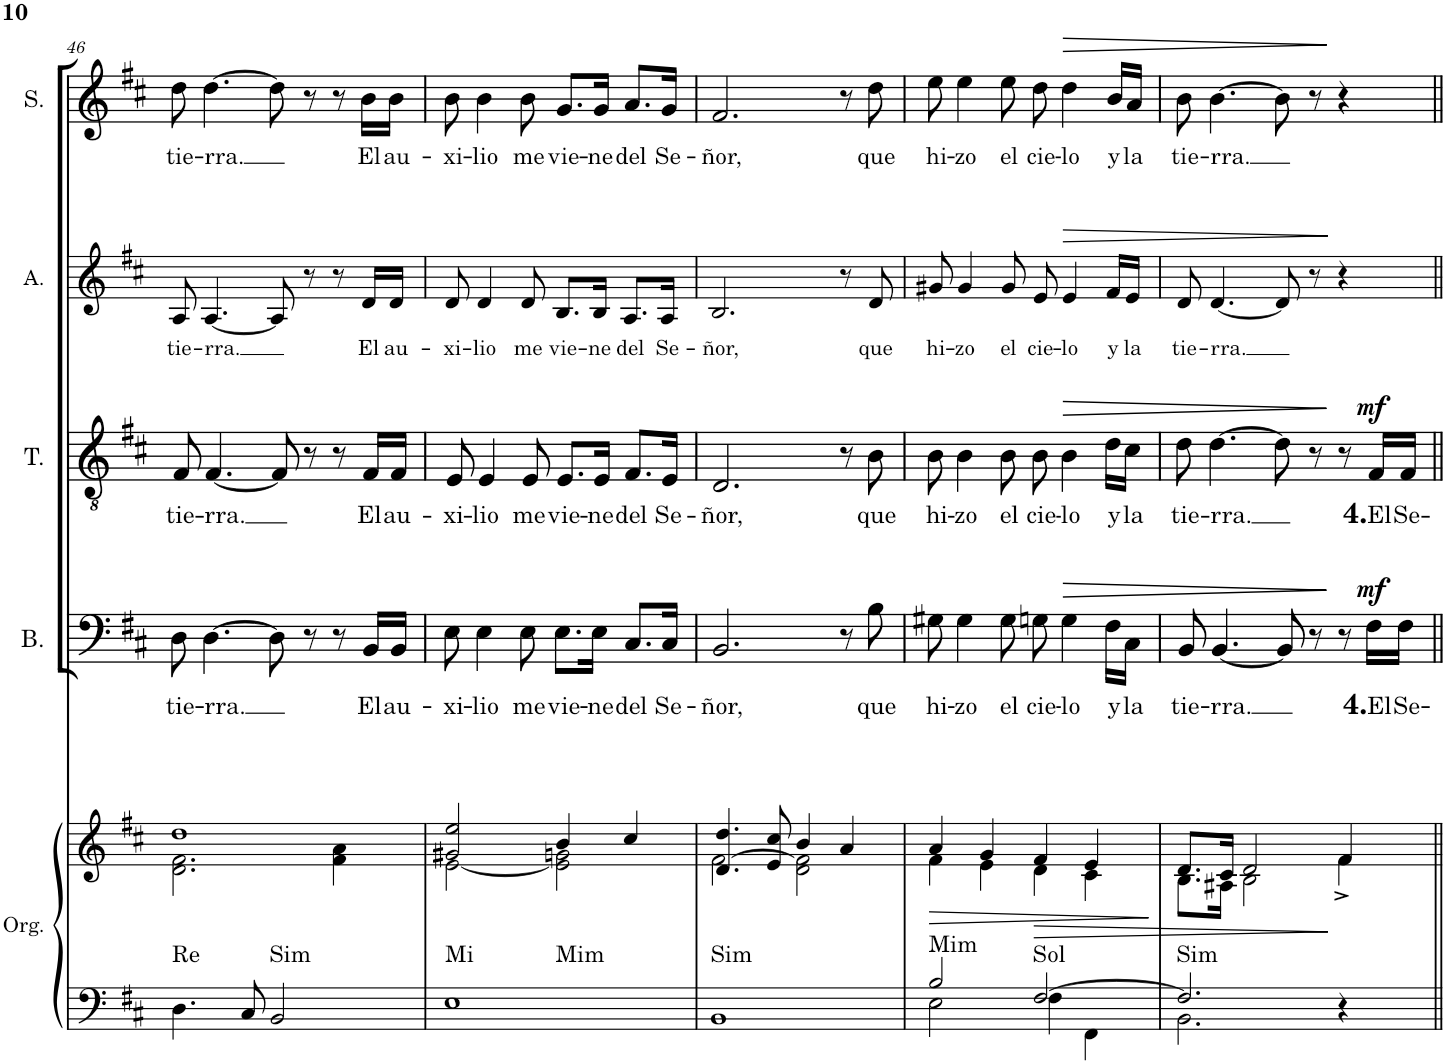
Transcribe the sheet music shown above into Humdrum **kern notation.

**kern	**kern	**dynam	**harte	**kern	**text	**dynam	**kern	**text	**dynam	**kern	**text	**dynam	**kern	**text	**dynam
*part5	*part5	*part5	*part5	*part4	*part4	*part4	*part3	*part3	*part3	*part2	*part2	*part2	*part1	*part1	*part1
*staff6	*staff5	*staff5/6	*	*staff4	*staff4	*staff4	*staff3	*staff3	*staff3	*staff2	*staff2	*staff2	*staff1	*staff1	*staff1
*I"Órgano	*	*	*	*I"Bajo	*	*	*I"Tenor	*	*	*I"Alto	*	*	*I"Soprano	*	*
*	*	*	*	*I'B.	*	*	*I'T.	*	*	*I'A.	*	*	*I'S.	*	*
!!LO:PB:g=z
*clefF4	*clefG2	*	*	*clefF4	*	*	*clefGv2	*	*	*clefG2	*	*	*clefG2	*	*
*k[f#c#]	*k[f#c#]	*	*	*k[f#c#]	*	*	*k[f#c#]	*	*	*k[f#c#]	*	*	*k[f#c#]	*	*
*M4/4	*M4/4	*	*	*M4/4	*	*	*M4/4	*	*	*M4/4	*	*	*M4/4	*	*
*met(c)	*met(c)	*	*	*met(c)	*	*	*met(c)	*	*	*met(c)	*	*	*met(c)	*	*
=46	=46	=46	=46	=46	=46	=46	=46	=46	=46	=46	=46	=46	=46	=46	=46
*	*^	*	*	*	*	*	*	*	*	*	*	*	*	*	*
!	!	!	!	!LO:H:kt=Re	!	!LO:LY:b	!	!	!LO:LY:b	!	!	!LO:LY:b	!	!	!LO:LY:b	!
*	*	*^	*	*	*	*	*	*	*	*	*	*	*	*	*	*
4.D\	1dd	2.d\ 2.f#\	2ryy	.	N	8D\	tie-	.	8F#/	tie-	.	8A/	tie-	.	8dd\	tie-	.
!	!	!	!	!	!	!	!LO:LY:b	!	!	!LO:LY:b	!	!	!LO:LY:b	!	!	!LO:LY:b	!
.	.	.	.	.	.	[4.D\	-rra.	.	[4.F#/	-rra.	.	[4.A/	-rra.	.	[4.dd\	-rra.	.
8C#/	.	.	.	.	.	.	.	.	.	.	.	.	.	.	.	.	.
!	!	!	!	!	!LO:H:kt=Sim	!	!	!	!	!	!	!	!	!	!	!	!
2BB/	.	.	2ryy	.	N	8D\]	.	.	8F#/]	.	.	8A/]	.	.	8dd\]	.	.
.	.	.	.	.	.	8r	.	.	8r	.	.	8r	.	.	8r	.	.
.	.	4f#\ 4a\	.	.	.	8r	.	.	8r	.	.	8r	.	.	8r	.	.
!	!	!	!	!	!	!	!LO:LY:b	!	!	!LO:LY:b	!	!	!LO:LY:b	!	!	!LO:LY:b	!
.	.	.	.	.	.	16BB/LL	El	.	16F#/LL	El	.	16d/LL	El	.	16b\LL	El	.
!	!	!	!	!	!	!	!LO:LY:b	!	!	!LO:LY:b	!	!	!LO:LY:b	!	!	!LO:LY:b	!
.	.	.	.	.	.	16BB/JJ	au-	.	16F#/JJ	au-	.	16d/JJ	au-	.	16b\JJ	au-	.
=47	=47	=47	=47	=47	=47	=47	=47	=47	=47	=47	=47	=47	=47	=47	=47	=47	=47
!	!	!	!	!	!LO:H:n=1:kt=Mi	!	!LO:LY:b	!	!	!LO:LY:b	!	!	!LO:LY:b	!	!	!LO:LY:b	!
!	!	!	!	!	!LO:H:n=2:kt=Mim	!	!	!	!	!	!	!	!	!	!	!	!
*	*	*v	*v	*	*	*	*	*	*	*	*	*	*	*	*	*	*
1E	2g#X/ 2ee/	[2e\	.	N N	8E\	-xi-	.	8E/	-xi-	.	8d/	-xi-	.	8b\	-xi-	.
!	!	!	!	!	!	!LO:LY:b	!	!	!LO:LY:b	!	!	!LO:LY:b	!	!	!LO:LY:b	!
.	.	.	.	.	4E\	-lio	.	4E/	-lio	.	4d/	-lio	.	4b\	-lio	.
!	!	!	!	!	!	!LO:LY:b	!	!	!LO:LY:b	!	!	!LO:LY:b	!	!	!LO:LY:b	!
.	.	.	.	.	8E\	me	.	8E/	me	.	8d/	me	.	8b\	me	.
!	!	!	!	!	!	!LO:LY:b	!	!	!LO:LY:b	!	!	!LO:LY:b	!	!	!LO:LY:b	!
.	4b/	2e\] 2gn\	.	.	8.E\L	vie-	.	8.E/L	vie-	.	8.B/L	vie-	.	8.g/L	vie-	.
!	!	!	!	!	!	!LO:LY:b	!	!	!LO:LY:b	!	!	!LO:LY:b	!	!	!LO:LY:b	!
.	.	.	.	.	16E\Jk	-ne	.	16E/Jk	-ne	.	16B/Jk	-ne	.	16g/Jk	-ne	.
!	!	!	!	!	!	!LO:LY:b	!	!	!LO:LY:b	!	!	!LO:LY:b	!	!	!LO:LY:b	!
.	4cc#/	.	.	.	8.C#/L	del	.	8.F#/L	del	.	8.A/L	del	.	8.a/L	del	.
!	!	!	!	!	!	!LO:LY:b	!	!	!LO:LY:b	!	!	!LO:LY:b	!	!	!LO:LY:b	!
.	.	.	.	.	16C#/Jk	Se-	.	16E/Jk	Se-	.	16A/Jk	Se-	.	16g/Jk	Se-	.
=48	=48	=48	=48	=48	=48	=48	=48	=48	=48	=48	=48	=48	=48	=48	=48	=48
!	!	!	!	!LO:H:kt=Sim	!	!LO:LY:b	!	!	!LO:LY:b	!	!	!LO:LY:b	!	!	!LO:LY:b	!
1BB	4.d/ 4.dd/	[>2f#\	.	N	2.BB/	-ñor,	.	2.D/	-ñor,	.	2.B/	-ñor,	.	2.f#/	-ñor,	.
.	8e/ 8cc#/	.	.	.	.	.	.	.	.	.	.	.	.	.	.	.
.	4b/	2d\ 2f#\]	.	.	.	.	.	.	.	.	.	.	.	.	.	.
.	4a/	.	.	.	8r	.	.	8r	.	.	8r	.	.	8r	.	.
!	!	!	!	!	!	!LO:LY:b	!	!	!LO:LY:b	!	!	!LO:LY:b	!	!	!LO:LY:b	!
.	.	.	.	.	8B\	que	.	8B\	que	.	8d/	que	.	8dd\	que	.
=49	=49	=49	=49	=49	=49	=49	=49	=49	=49	=49	=49	=49	=49	=49	=49	=49
*^	*	*	*	*	*	*	*	*	*	*	*	*	*	*	*	*
!	!	!	!	!LO:HP:b	!LO:H:kt=Mim	!	!LO:LY:b	!	!	!LO:LY:b	!	!	!LO:LY:b	!	!	!LO:LY:b	!
2B/	2E\	4a/	4f#\	>	N	8G#X\	hi-	.	8B\	hi-	.	8g#X/	hi-	.	8ee\	hi-	.
!	!	!	!	!	!	!	!LO:LY:b	!	!	!LO:LY:b	!	!	!LO:LY:b	!	!	!LO:LY:b	!
.	.	.	.	.	.	4G#\	-zo	.	4B\	-zo	.	4g#/	-zo	.	4ee\	-zo	.
.	.	4g/	4e\	.	.	.	.	.	.	.	.	.	.	.	.	.	.
!	!	!	!	!	!	!	!LO:LY:b	!	!	!LO:LY:b	!	!	!LO:LY:b	!	!	!LO:LY:b	!
.	.	.	.	.	.	8G#\	el	.	8B\	el	.	8g#/	el	.	8ee\	el	.
!	!	!	!	!LO:HP:b	!LO:H:kt=Sol	!	!LO:LY:b	!	!	!LO:LY:b	!	!	!LO:LY:b	!	!	!LO:LY:b	!
[2F#/	4F#\	4f#/	4d\	>	N	8Gn\	cie-	.	8B\	cie-	.	8e/	cie-	.	8dd\	cie-	.
!	!	!	!	!	!	!	!LO:LY:b	!LO:HP:b	!	!LO:LY:b	!LO:HP:b	!	!LO:LY:b	!LO:HP:b	!	!LO:LY:b	!LO:HP:b
.	.	.	.	.	.	4G\	-lo	>	4B\	-lo	>	4e/	-lo	>	4dd\	-lo	>
.	4FF#\	4e/	4c#\	.	.	.	.	.	.	.	.	.	.	.	.	.	.
!	!	!	!	!	!	!	!LO:LY:b	!	!	!LO:LY:b	!	!	!LO:LY:b	!	!	!LO:LY:b	!
.	.	.	.	.	.	16F#\LL	y	.	16d\LL	y	.	16f#/LL	y	.	16b/LL	y	.
!	!	!	!	!	!	!	!LO:LY:b	!	!	!LO:LY:b	!	!	!LO:LY:b	!	!	!LO:LY:b	!
.	.	.	.	.	.	16C#\JJ	la	.	16c#\JJ	la	.	16e/JJ	la	.	16a/JJ	la	.
*v	*v	*	*	*	*	*	*	*	*	*	*	*	*	*	*	*	*
*	*v	*v	*	*	*	*	*	*	*	*	*	*	*	*	*	*
.	.	]	.	.	.	.	.	.	.	.	.	.	.	.	.
=50	=50	=50	=50	=50	=50	=50	=50	=50	=50	=50	=50	=50	=50	=50	=50
*^	*^	*	*	*	*	*	*	*	*	*	*	*	*	*	*
!	!	!	!	!	!LO:H:kt=Sim	!	!LO:LY:b	!	!	!LO:LY:b	!	!	!LO:LY:b	!	!	!LO:LY:b	!
2.F#/]	2.BB\	8.d/L	8.B\L	.	N	8BB/	tie-	.	8d\	tie-	.	8d/	tie-	.	8b\	tie-	.
!	!	!	!	!	!	!	!LO:LY:b	!	!	!LO:LY:b	!	!	!LO:LY:b	!	!	!LO:LY:b	!
.	.	.	.	.	.	[4.BB/	-rra.	.	[4.d\	-rra.	.	[4.d/	-rra.	.	[4.b\	-rra.	.
.	.	16c#/Jk	16A#X\Jk	.	.	.	.	.	.	.	.	.	.	.	.	.	.
.	.	2d/	2B\	.	.	.	.	.	.	.	.	.	.	.	.	.	.
.	.	.	.	.	.	8BB/]	.	.	8d\]	.	.	8d/]	.	.	8b\]	.	.
.	.	.	.	.	.	8r	.	.	8r	.	.	8r	.	.	8r	.	.
4r	4ryy	4f#/	4f#^\	]	.	8r	.	]	8r	.	]	4r	.	]	4r	.	]
!	!	!	!	!	!	!	!LO:LY:b	!LO:DY:a	!	!LO:LY:b	!LO:DY:a	!	!	!	!	!	!
.	.	.	.	.	.	16F#\LL	-4. El	mf	16F#/LL	-4. El	mf	.	.	.	.	.	.
!	!	!	!	!	!	!	!LO:LY:b	!	!	!LO:LY:b	!	!	!	!	!	!	!
.	.	.	.	.	.	16F#\JJ	Se-	.	16F#/JJ	Se-	.	.	.	.	.	.	.
*v	*v	*	*	*	*	*	*	*	*	*	*	*	*	*	*	*	*
*	*v	*v	*	*	*	*	*	*	*	*	*	*	*	*	*	*
=||	=||	=||	=||	=||	=||	=||	=||	=||	=||	=||	=||	=||	=||	=||	=||
*-	*-	*-	*-	*-	*-	*-	*-	*-	*-	*-	*-	*-	*-	*-	*-
